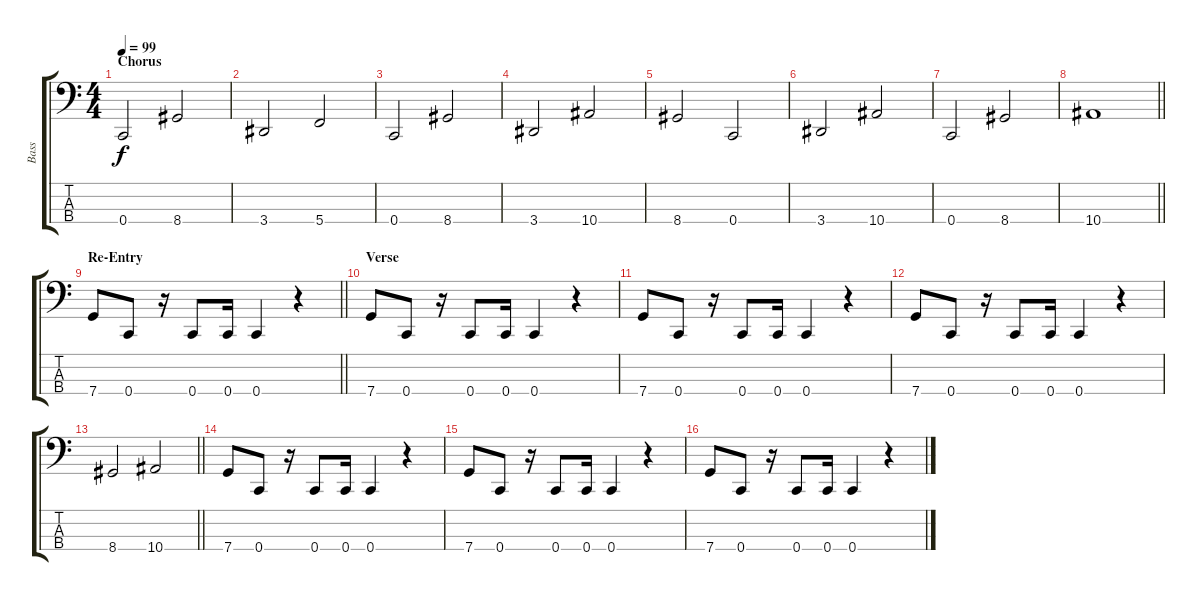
\track ("Bass" "Bass") {instrument electricbasspick}
\staff {score tabs}
\tuning (F2 C2 G1 C1) {hide}
\ts (4 4)
\section ("" "Chorus")
\tempo 99
\clef f4
\ks c
0.4.2{dy f} 8.4.2 |
3.4.2 5.4.2 |
0.4.2 8.4.2 |
3.4.2 10.4.2 |
8.4.2 0.4.2 |
3.4.2 10.4.2 |
0.4.2 8.4.2 |
\barLineRight lightlight
10.4.1 |
\section ("" "Re-Entry")
\barLineRight lightlight
7.4.8 0.4.8 r.16 0.4.8 0.4.16 0.4.4 r.4 |
\section ("" "Verse")
7.4.8 0.4.8 r.16 0.4.8 0.4.16 0.4.4 r.4 |
7.4.8 0.4.8 r.16 0.4.8 0.4.16 0.4.4 r.4 |
7.4.8 0.4.8 r.16 0.4.8 0.4.16 0.4.4 r.4 |
\barLineRight lightlight
8.4.2 10.4.2 |
7.4.8 0.4.8 r.16 0.4.8 0.4.16 0.4.4 r.4 |
7.4.8 0.4.8 r.16 0.4.8 0.4.16 0.4.4 r.4 |
7.4.8 0.4.8 r.16 0.4.8 0.4.16 0.4.4 r.4
